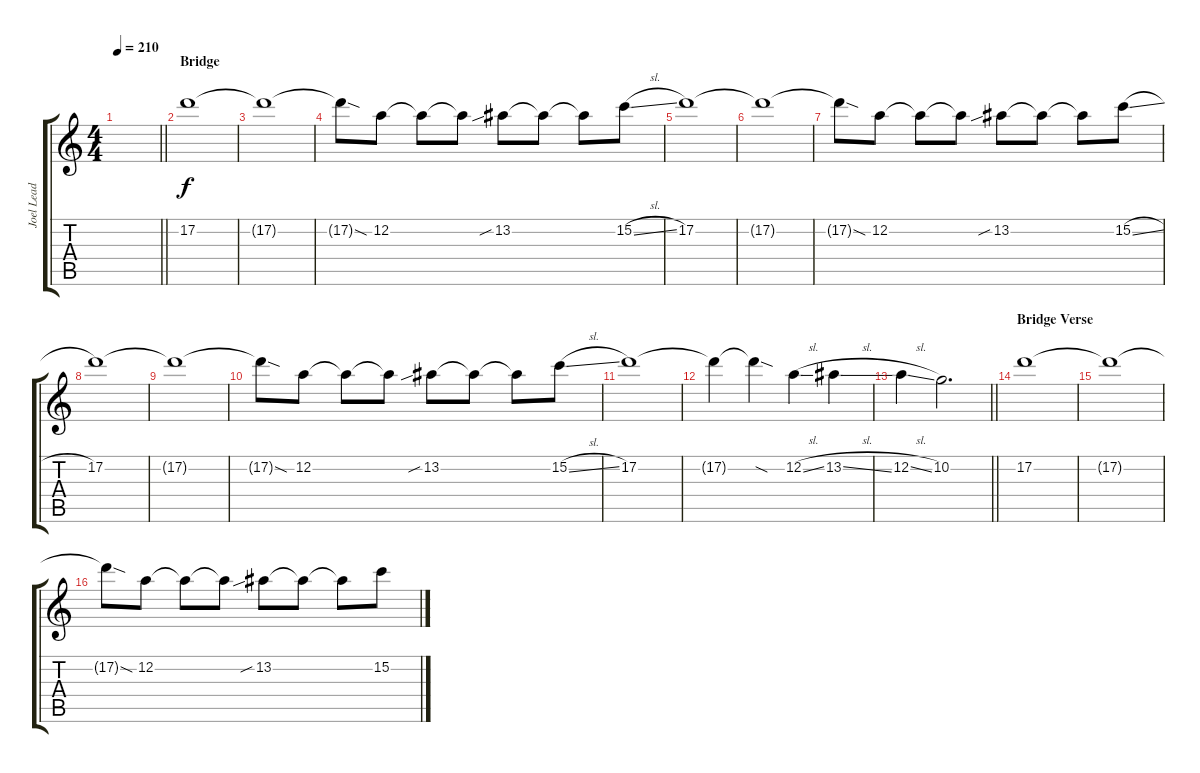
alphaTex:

\track ("Joel Lead" "Joel Lead") {instrument distortionguitar}
\staff {score tabs}
\tuning (D4 A3 F3 C3 G2 C2) {hide}
\ts (4 4)
\tempo 210
\clef g2
\barLineRight lightlight
\ks c
|
\section ("" "Bridge")
17.2.1 |
17.2{t}.1 |
17.2{sod t}.8 12.2.8 12.2{t}.8 12.2{t}.8 13.2{sib}.8 13.2{t}.8 13.2{t}.8 15.2{sl}.8 |
17.2.1 |
17.2{t}.1 |
17.2{sod t}.8 12.2.8 12.2{t}.8 12.2{t}.8 13.2{sib}.8 13.2{t}.8 13.2{t}.8 15.2{sl}.8 |
17.2.1 |
17.2{t}.1 |
17.2{sod t}.8 12.2.8 12.2{t}.8 12.2{t}.8 13.2{sib}.8 13.2{t}.8 13.2{t}.8 15.2{sl}.8 |
17.2.1 |
17.2{t}.4 17.2{sod t}.4 12.2{sl}.4 13.2{sl}.4 |
\barLineRight lightlight
12.2{sl}.4 10.2.2{d} |
\section ("" "Bridge Verse")
17.2.1 |
17.2{t}.1 |
17.2{sod t}.8 12.2.8 12.2{t}.8 12.2{t}.8 13.2{sib}.8 13.2{t}.8 13.2{t}.8 15.2{sl}.8
